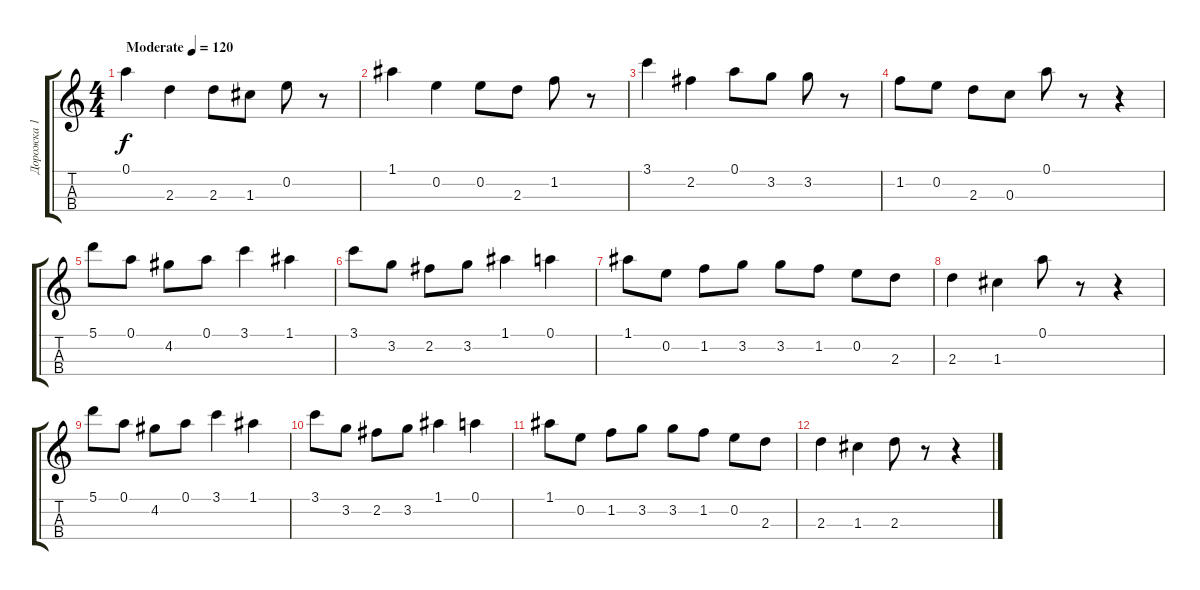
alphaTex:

\track ("Дорожка 1" "Дорожка 1") {instrument acousticguitarsteel}
\staff {score tabs}
\tuning (A4 E4 C4 G3) {hide}
\ts (4 4)
\tempo (120 "Moderate")
\clef g2
\ks c
0.1.4{dy f instrument acousticguitarsteel} 2.3.4 2.3.8 1.3.8 0.2.8 r.8 |
1.1.4 0.2.4 0.2.8 2.3.8 1.2.8 r.8 |
3.1.4 2.2.4 0.1.8 3.2.8 3.2.8 r.8 |
1.2.8 0.2.8 2.3.8 0.3.8 0.1.8 r.8 r.4 |
5.1.8 0.1.8 4.2.8 0.1.8 3.1.4 1.1.4 |
3.1.8 3.2.8 2.2.8 3.2.8 1.1.4 0.1.4 |
1.1.8 0.2.8 1.2.8 3.2.8 3.2.8 1.2.8 0.2.8 2.3.8 |
2.3.4 1.3.4 0.1.8 r.8 r.4 |
5.1.8 0.1.8 4.2.8 0.1.8 3.1.4 1.1.4 |
3.1.8 3.2.8 2.2.8 3.2.8 1.1.4 0.1.4 |
1.1.8 0.2.8 1.2.8 3.2.8 3.2.8 1.2.8 0.2.8 2.3.8 |
2.3.4 1.3.4 2.3.8 r.8 r.4
